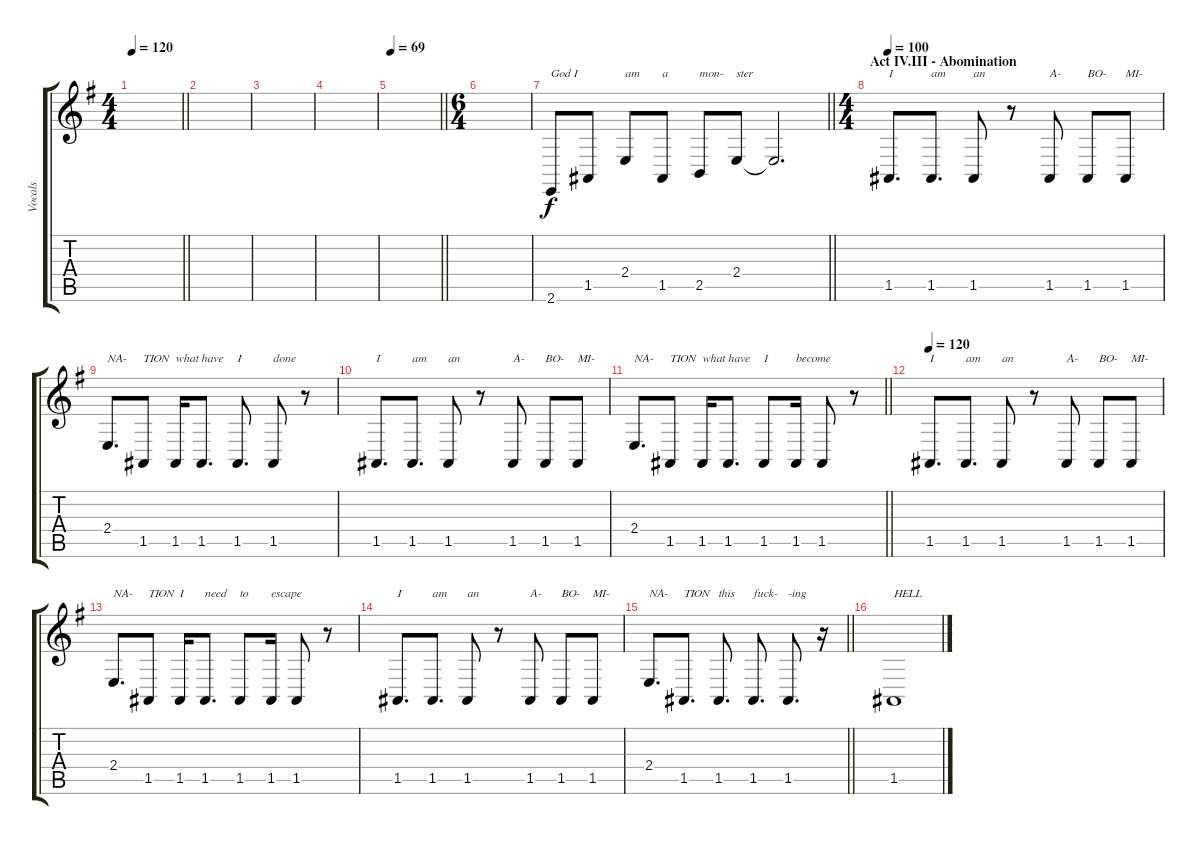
\track ("Vocals" "Vocals") {instrument oboe}
\staff {score tabs}
\tuning (E4 B3 G3 D3 A2 D2) {hide}
\ts (4 4)
\tempo 120
\clef g2
\barLineRight lightlight
\ks eminor
|
|
|
|
\tempo 69
\barLineRight lightlight
|
\ts (6 4)
|
\barLineRight lightlight
2.6.8{txt "God I" volume 12} 1.5.8 2.4.8{txt "am"} 1.5.8{txt "a"} 2.5.8{txt "mon-"} 2.4.8{txt "ster"} 2.4{t}.2{d} |
\ts (4 4)
\section ("" "Act IV.III - Abomination")
\tempo 100
1.5.8{d txt "I"} 1.5.8{d txt "am"} 1.5.8{txt "an"} r.8 1.5.8{txt "A-"} 1.5.8{txt "BO-"} 1.5.8{txt "MI-"} |
2.4.8{d txt "NA-"} 1.5.8{txt "TION"} 1.5.16{txt "what"} 1.5.8{d txt "have"} 1.5.8{d txt "I"} 1.5.8{txt "done"} r.8 |
1.5.8{d txt "I"} 1.5.8{d txt "am"} 1.5.8{txt "an"} r.8 1.5.8{txt "A-"} 1.5.8{txt "BO-"} 1.5.8{txt "MI-"} |
\barLineRight lightlight
2.4.8{d txt "NA-"} 1.5.8{txt "TION"} 1.5.16{txt "what"} 1.5.8{d txt "have"} 1.5.8{txt "I"} 1.5.16{txt "become"} 1.5.8 r.8 |
\tempo 120
1.5.8{d txt "I"} 1.5.8{d txt "am"} 1.5.8{txt "an"} r.8 1.5.8{txt "A-"} 1.5.8{txt "BO-"} 1.5.8{txt "MI-"} |
2.4.8{d txt "NA-"} 1.5.8{txt "TION"} 1.5.16{txt "I"} 1.5.8{d txt "need"} 1.5.8{txt "to"} 1.5.16{txt "escape"} 1.5.8 r.8 |
1.5.8{d txt "I"} 1.5.8{d txt "am"} 1.5.8{txt "an"} r.8 1.5.8{txt "A-"} 1.5.8{txt "BO-"} 1.5.8{txt "MI-"} |
\barLineRight lightlight
2.4.8{d txt "NA-"} 1.5.8{d txt "TION"} 1.5.8{d txt "this"} 1.5.8{d txt "fuck-"} 1.5.8{d txt "-ing"} r.16 |
\section ("" "")
1.5.1{txt "HELL"}
